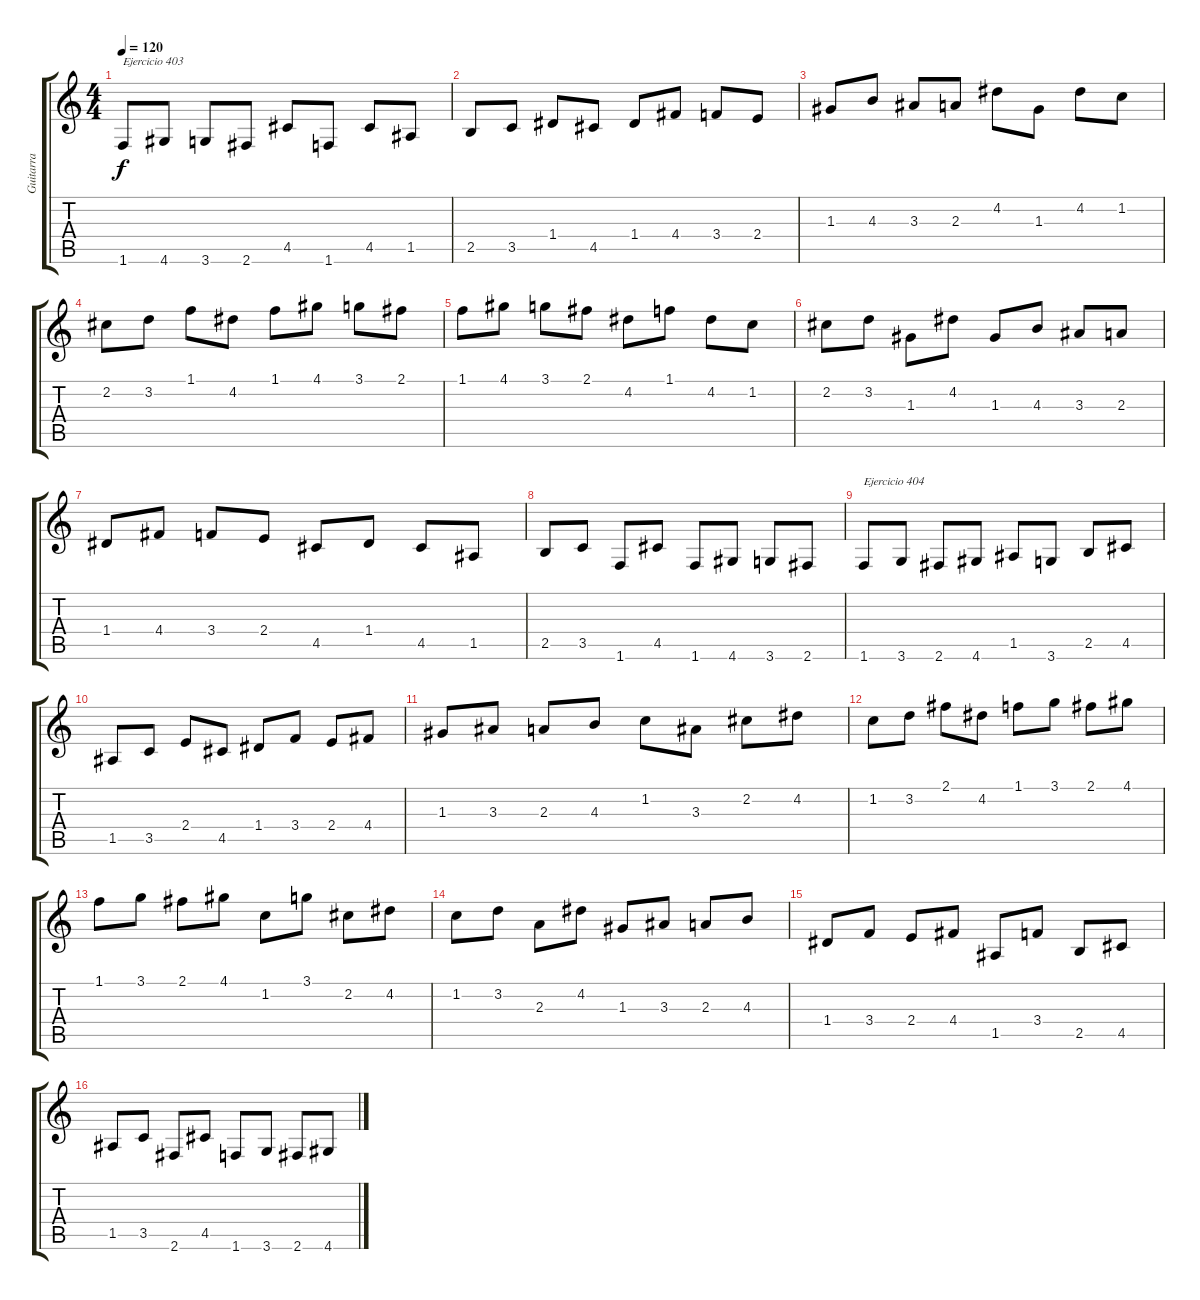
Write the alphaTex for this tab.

\track ("Guitarra" "Guitarra") {instrument acousticguitarnylon}
\staff {score tabs}
\tuning (E4 B3 G3 D3 A2 E2) {hide}
\ts (4 4)
\tempo 120
\clef g2
\ks c
1.6.8{txt "Ejercicio 403" dy f} 4.6.8 3.6.8 2.6.8 4.5.8 1.6.8 4.5.8 1.5.8 |
2.5.8 3.5.8 1.4.8 4.5.8 1.4.8 4.4.8 3.4.8 2.4.8 |
1.3.8 4.3.8 3.3.8 2.3.8 4.2.8 1.3.8 4.2.8 1.2.8 |
2.2.8 3.2.8 1.1.8 4.2.8 1.1.8 4.1.8 3.1.8 2.1.8 |
1.1.8 4.1.8 3.1.8 2.1.8 4.2.8 1.1.8 4.2.8 1.2.8 |
2.2.8 3.2.8 1.3.8 4.2.8 1.3.8 4.3.8 3.3.8 2.3.8 |
1.4.8 4.4.8 3.4.8 2.4.8 4.5.8 1.4.8 4.5.8 1.5.8 |
2.5.8 3.5.8 1.6.8 4.5.8 1.6.8 4.6.8 3.6.8 2.6.8 |
1.6.8{txt "Ejercicio 404"} 3.6.8 2.6.8 4.6.8 1.5.8 3.6.8 2.5.8 4.5.8 |
1.5.8 3.5.8 2.4.8 4.5.8 1.4.8 3.4.8 2.4.8 4.4.8 |
1.3.8 3.3.8 2.3.8 4.3.8 1.2.8 3.3.8 2.2.8 4.2.8 |
1.2.8 3.2.8 2.1.8 4.2.8 1.1.8 3.1.8 2.1.8 4.1.8 |
1.1.8 3.1.8 2.1.8 4.1.8 1.2.8 3.1.8 2.2.8 4.2.8 |
1.2.8 3.2.8 2.3.8 4.2.8 1.3.8 3.3.8 2.3.8 4.3.8 |
1.4.8 3.4.8 2.4.8 4.4.8 1.5.8 3.4.8 2.5.8 4.5.8 |
1.5.8 3.5.8 2.6.8 4.5.8 1.6.8 3.6.8 2.6.8 4.6.8
